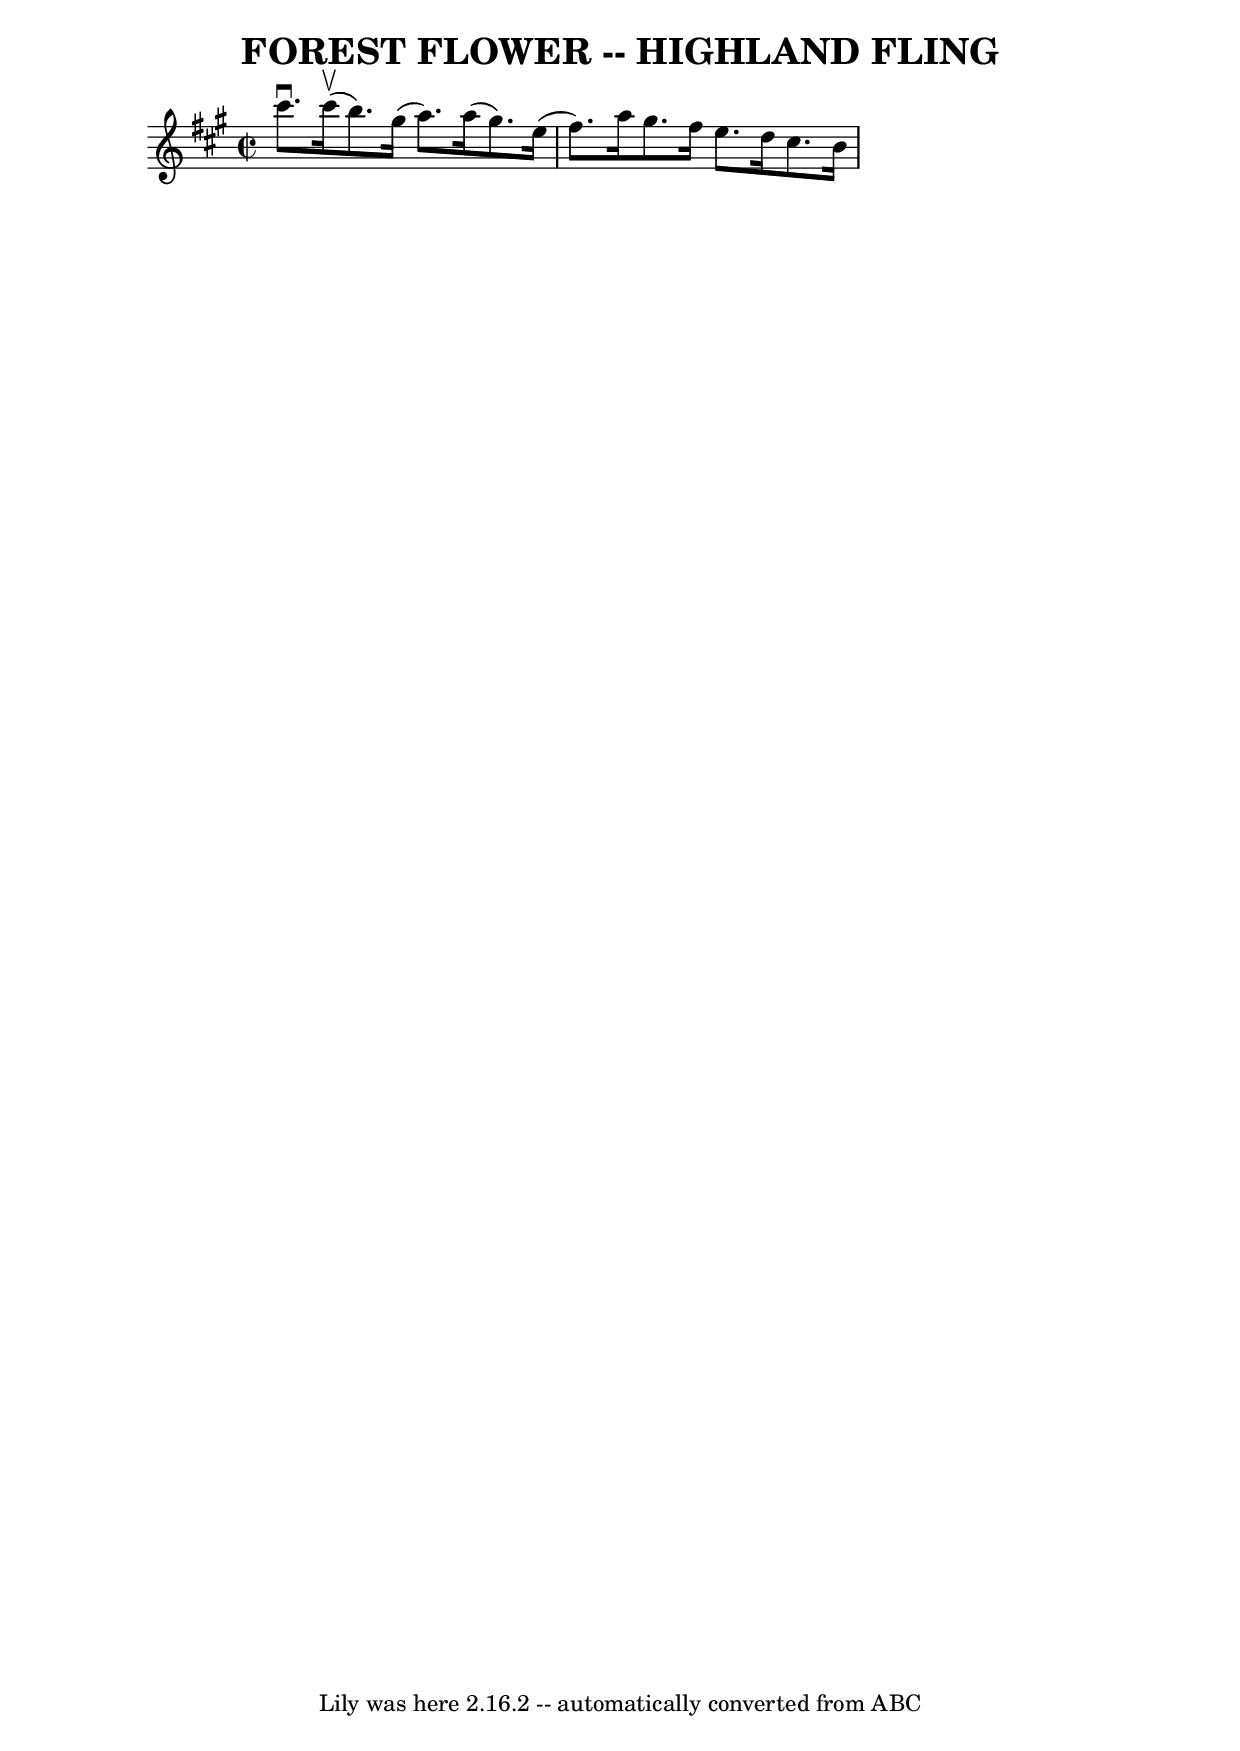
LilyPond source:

\version "2.7.40"
\include "Mammoth.ily"
\header {
	%% book = "Ryan's Mammoth Collection of Fiddle Tunes"
	crossRefNumber = "1"
	footnotes = ""
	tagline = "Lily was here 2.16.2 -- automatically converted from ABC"
	title = "FOREST FLOWER -- HIGHLAND FLING"
}
voicedefault =  {


\override Staff.TimeSignature #'style = #'C
 \time 2/2 \key a \major       |
       |
         |
     
cis'''8.^\downbow^\downbow^\downbow cis'''16 (^\upbow b''8.)   
gis''16 (a''8.) a''16 (gis''8.) e''16 (|
 fis''8.  
-) a''16 gis''8. fis''16 e''8. d''16 cis''8. b'16        
|
     
}

\score{
    <<

	\context Staff="default"
	{
	    \voicedefault 
	}

    >>
	\layout {
	}
	\midi {}
}
